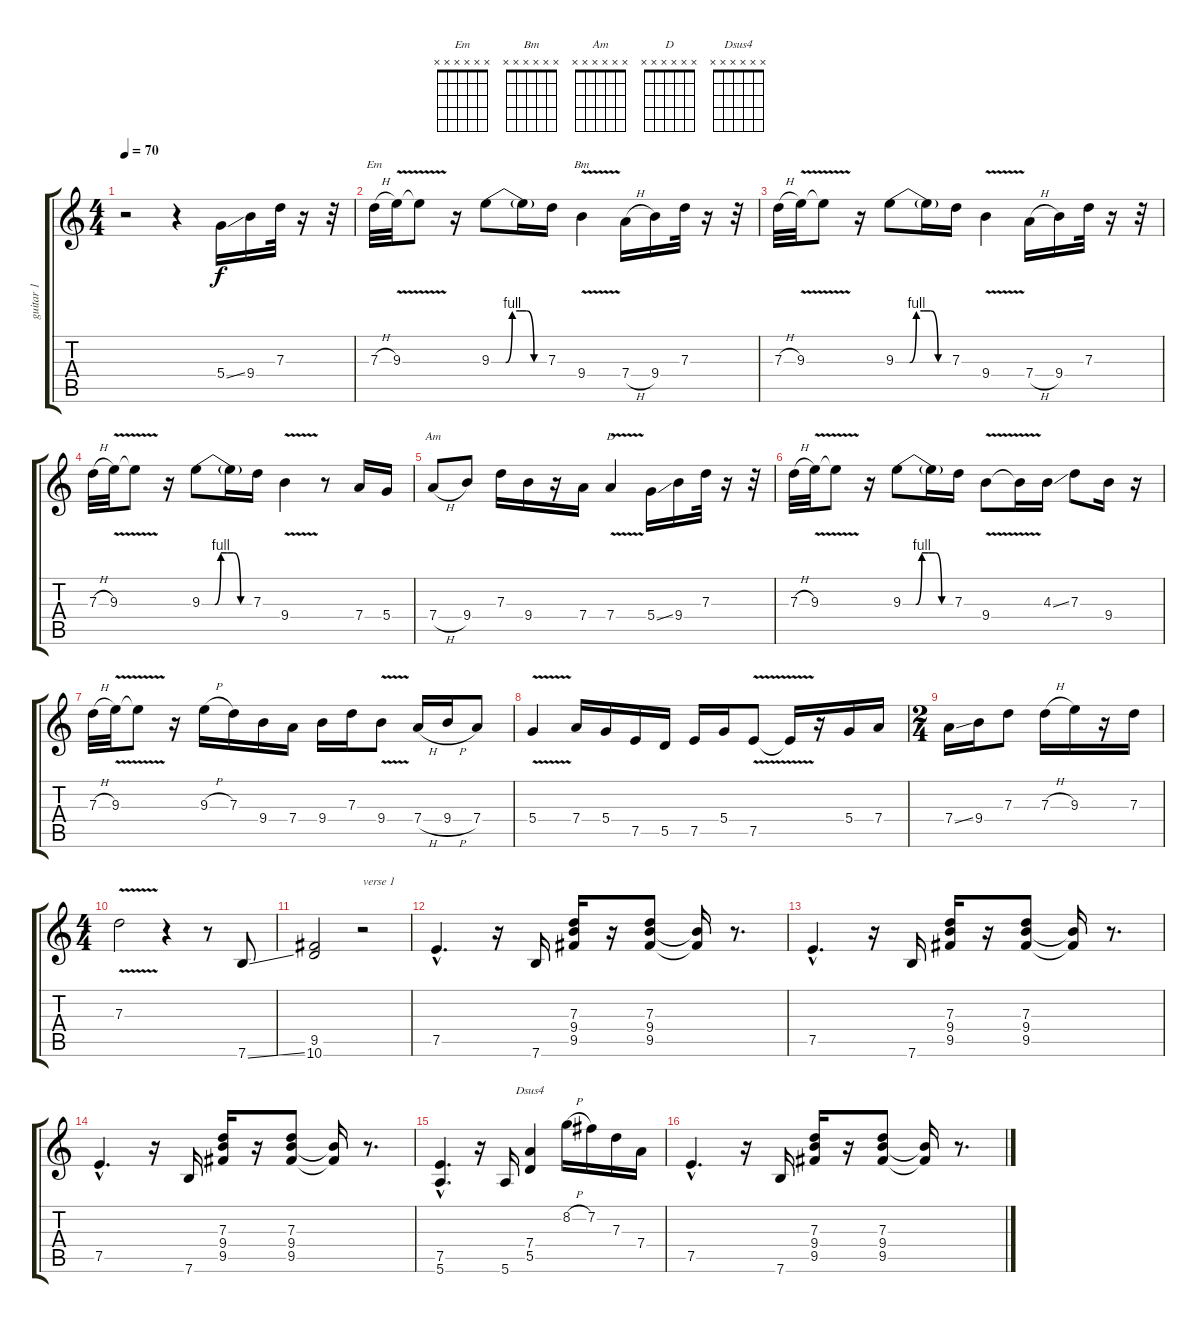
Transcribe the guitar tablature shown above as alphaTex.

\track ("guitar 1" "guitar 1") {instrument overdrivenguitar}
\staff {score tabs}
\tuning (E4 B3 G3 D3 A2 E2) {hide}
\chord ("Em" x x x x x x)
\chord ("Bm" x x x x x x)
\chord ("Am" x x x x x x)
\chord ("D" x x x x x x)
\chord ("Dsus4" x x x x x x)
\ts (4 4)
\tempo 70
\clef g2
\ks c
r.2{dy f instrument overdrivenguitar} r.4 5.4{ss}.16{volume 16 balance 8 instrument overdrivenguitar} 9.4.16 7.3.32 r.16 r.32 |
7.3{h}.32{ch "Em"} 9.3{v}.32 9.3{t}.8 r.16 9.3{be (custom 0 0 10 0 15 0 22 4 30 4 37 4 45 0 50 0 60 0)}.8 9.3{t}.16 7.3.16 9.4{v}.4{ch "Bm"} 7.4{h}.16 9.4.16 7.3.32 r.16 r.32 |
7.3{h}.32 9.3{v}.32 9.3{t}.8 r.16 9.3{be (custom 0 0 10 0 15 0 22 4 30 4 37 4 45 0 50 0 60 0)}.8 9.3{t}.16 7.3.16 9.4{v}.4 7.4{h}.16 9.4.16 7.3.32 r.16 r.32 |
7.3{h}.32 9.3{v}.32 9.3{t}.8 r.16 9.3{be (custom 0 0 10 0 15 0 22 4 30 4 37 4 45 0 50 0 60 0)}.8 9.3{t}.16 7.3.16 9.4{v}.4 r.8 7.4.16 5.4.16 |
7.4{h}.8{ch "Am"} 9.4.8 7.3.16 9.4.16 r.16 7.4.16 7.4{v}.4{ch "D"} 5.4{ss}.16 9.4.16 7.3.32 r.16 r.32 |
7.3{h}.32 9.3{v}.32 9.3{t}.8 r.16 9.3{be (custom 0 0 15 0 22 4 30 4 38 4 45 0 60 0)}.8 9.3{t}.16 7.3.16 9.4{v}.8 9.4{t}.16 4.3{ss}.16 7.3.8 9.4.16 r.16 |
7.3{h}.32 9.3{v}.32 9.3{t}.8 r.16 9.3{h}.16 7.3.16 9.4.16 7.4.16 9.4.16 7.3.16 9.4{v}.8 7.4{h}.16 9.4{h}.16 7.4.8 |
5.4{v}.4 7.4.16 5.4.16 7.5.16 5.5.16 7.5.16 5.4.16 7.5{v}.8 7.5{t}.16 r.16 5.4.16 7.4.16 |
\ts (2 4)
7.4{ss}.16 9.4.16 7.3.8 7.3{h}.16 9.3.16 r.16 7.3.16 |
\ts (4 4)
7.3{v}.2 r.4 r.8 7.6{ss}.8{volume 10 instrument overdrivenguitar} |
(9.5 10.6).2 r.2{txt "verse 1"} |
7.5{hac}.4{d} r.16 7.6.16 (7.3 9.4 9.5).16 r.16 (7.3 9.4 9.5).8 (9.4{t} 9.5{t}).16 r.8{d} |
7.5{hac}.4{d} r.16 7.6.16 (7.3 9.4 9.5).16 r.16 (7.3 9.4 9.5).8 (9.4{t} 9.5{t}).16 r.8{d} |
7.5{hac}.4{d} r.16 7.6.16 (7.3 9.4 9.5).16 r.16 (7.3 9.4 9.5).8 (9.4{t} 9.5{t}).16 r.8{d} |
(7.5{hac} 5.6{hac}).4{d} r.16 5.6.16 (7.4 5.5).4{ch "Dsus4"} 8.2{h}.16 7.2.16 7.3.16 7.4.16 |
7.5{hac}.4{d} r.16 7.6.16 (7.3 9.4 9.5).16 r.16 (7.3 9.4 9.5).8 (9.4{t} 9.5{t}).16 r.8{d}
